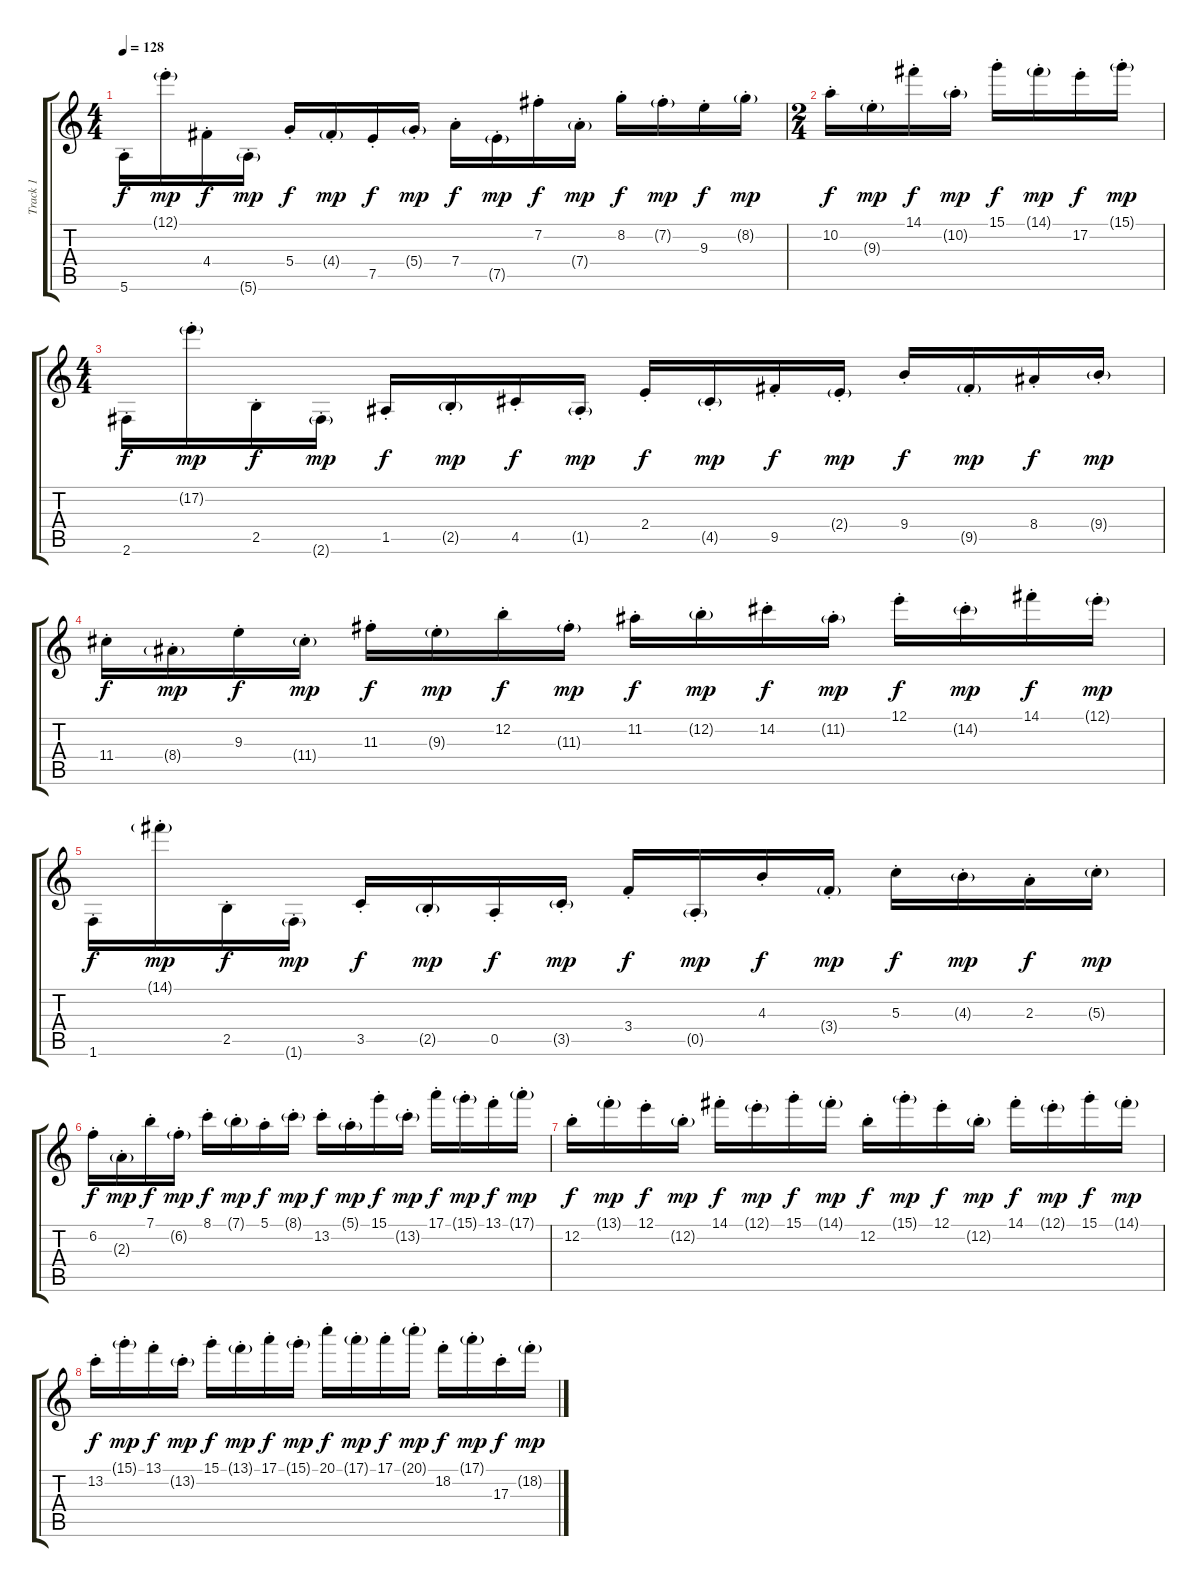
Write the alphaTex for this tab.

\track ("Track 1" "Track 1") {instrument overdrivenguitar}
\staff {score tabs}
\tuning (E4 B3 G3 D3 A2 E2) {hide}
\ts (4 4)
\tempo 128
\clef g2
\ks c
5.6{st}.16{dy f} 12.1{g st}.16{dy mp} 4.4{st}.16{dy f} 5.6{g st}.16{dy mp} 5.4{st}.16{dy f} 4.4{g st}.16{dy mp} 7.5{st}.16{dy f} 5.4{g st}.16{dy mp} 7.4{st}.16{dy f} 7.5{g st}.16{dy mp} 7.2{st}.16{dy f} 7.4{g st}.16{dy mp} 8.2{st}.16{dy f} 7.2{g st}.16{dy mp} 9.3{st}.16{dy f} 8.2{g st}.16{dy mp} |
\ts (2 4)
10.2{st}.16{dy f} 9.3{g st}.16{dy mp} 14.1{st}.16{dy f} 10.2{g st}.16{dy mp} 15.1{st}.16{dy f} 14.1{g st}.16{dy mp} 17.2{st}.16{dy f} 15.1{g st}.16{dy mp} |
\ts (4 4)
2.6{st}.16{dy f} 17.2{g st}.16{dy mp} 2.5{st}.16{dy f} 2.6{g st}.16{dy mp} 1.5{st}.16{dy f} 2.5{g st}.16{dy mp} 4.5{st}.16{dy f} 1.5{g st}.16{dy mp} 2.4{st}.16{dy f} 4.5{g st}.16{dy mp} 9.5{st}.16{dy f} 2.4{g st}.16{dy mp} 9.4{st}.16{dy f} 9.5{g st}.16{dy mp} 8.4{st}.16{dy f} 9.4{g st}.16{dy mp} |
11.4{st}.16{dy f} 8.4{g st}.16{dy mp} 9.3{st}.16{dy f} 11.4{g st}.16{dy mp} 11.3{st}.16{dy f} 9.3{g st}.16{dy mp} 12.2{st}.16{dy f} 11.3{g st}.16{dy mp} 11.2{st}.16{dy f} 12.2{g st}.16{dy mp} 14.2{st}.16{dy f} 11.2{g st}.16{dy mp} 12.1{st}.16{dy f} 14.2{g st}.16{dy mp} 14.1{st}.16{dy f} 12.1{g st}.16{dy mp} |
1.6{st}.16{dy f} 14.1{g st}.16{dy mp} 2.5{st}.16{dy f} 1.6{g st}.16{dy mp} 3.5{st}.16{dy f} 2.5{g st}.16{dy mp} 0.5{st}.16{dy f} 3.5{g st}.16{dy mp} 3.4{st}.16{dy f} 0.5{g st}.16{dy mp} 4.3{st}.16{dy f} 3.4{g st}.16{dy mp} 5.3{st}.16{dy f} 4.3{g st}.16{dy mp} 2.3{st}.16{dy f} 5.3{g st}.16{dy mp} |
6.2{st}.16{dy f} 2.3{g st}.16{dy mp} 7.1{st}.16{dy f} 6.2{g st}.16{dy mp} 8.1{st}.16{dy f} 7.1{g st}.16{dy mp} 5.1{st}.16{dy f} 8.1{g st}.16{dy mp} 13.2{st}.16{dy f} 5.1{g st}.16{dy mp} 15.1{st}.16{dy f} 13.2{g st}.16{dy mp} 17.1{st}.16{dy f} 15.1{g st}.16{dy mp} 13.1{st}.16{dy f} 17.1{g st}.16{dy mp} |
12.2{st}.16{dy f} 13.1{g st}.16{dy mp} 12.1{st}.16{dy f} 12.2{g st}.16{dy mp} 14.1{st}.16{dy f} 12.1{g st}.16{dy mp} 15.1{st}.16{dy f} 14.1{g st}.16{dy mp} 12.2{st}.16{dy f} 15.1{g st}.16{dy mp} 12.1{st}.16{dy f} 12.2{g st}.16{dy mp} 14.1{st}.16{dy f} 12.1{g st}.16{dy mp} 15.1{st}.16{dy f} 14.1{g st}.16{dy mp} |
13.2{st}.16{dy f} 15.1{g st}.16{dy mp} 13.1{st}.16{dy f} 13.2{g st}.16{dy mp} 15.1{st}.16{dy f} 13.1{g st}.16{dy mp} 17.1{st}.16{dy f} 15.1{g st}.16{dy mp} 20.1{st}.16{dy f} 17.1{g st}.16{dy mp} 17.1{st}.16{dy f} 20.1{g st}.16{dy mp} 18.2{st}.16{dy f} 17.1{g st}.16{dy mp} 17.3{st}.16{dy f} 18.2{g st}.16{dy mp}
